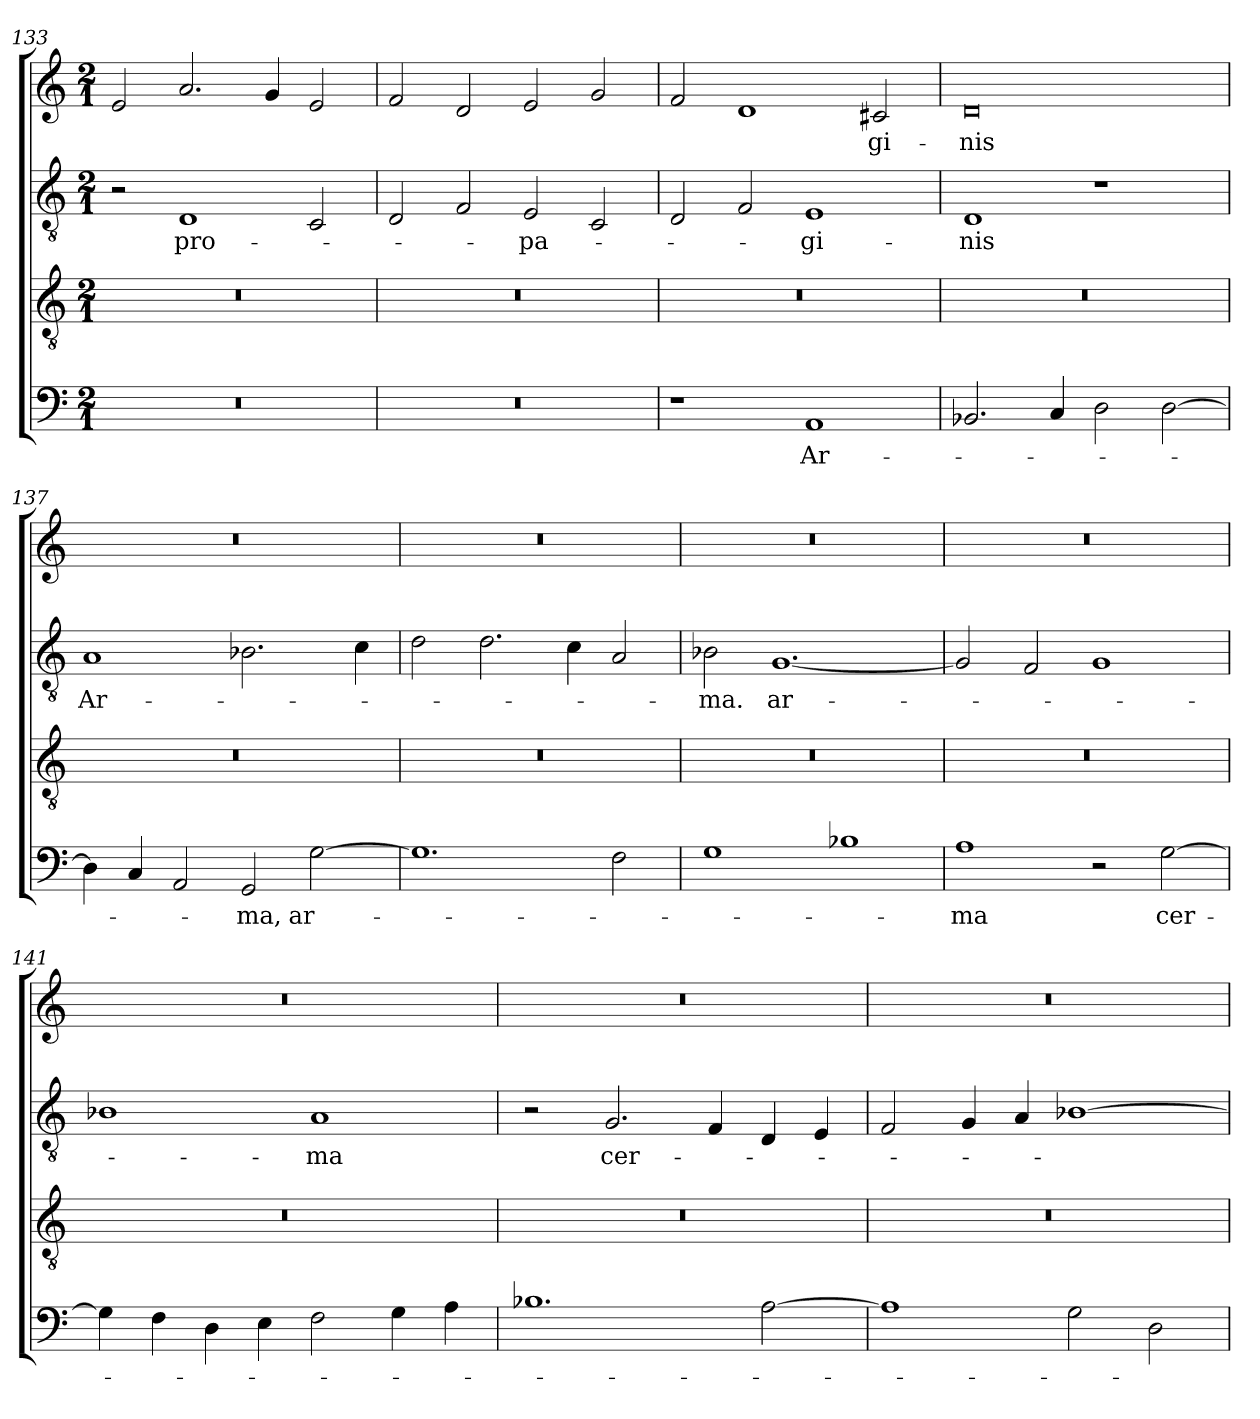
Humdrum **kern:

**kern	**text	**kern	**kern	**text	**kern	**text
*part4	*part4	*part3	*part2	*part2	*part1	*part1
*staff4	*staff4	*staff3	*staff2	*staff2	*staff1	*staff1
*clefF4	*	*clefGv2	*clefGv2	*	*clefG2	*
*M2/1	*	*M2/1	*M2/1	*	*M2/1	*
=133	=133	=133	=133	=133	=133	=133
0r	.	0r	2r	.	2e/	.
!	!	!	!	!LO:LY:b	!	!
.	.	.	1D	pro-	2.a/	.
.	.	.	.	.	4g/	.
.	.	.	2C/	.	2e/	.
=134	=134	=134	=134	=134	=134	=134
0r	.	0r	2D/	.	2f/	.
.	.	.	2F/	.	2d/	.
!	!	!	!	!LO:LY:b	!	!
.	.	.	2E/	-pa-	2e/	.
.	.	.	2C/	.	2g/	.
=135	=135	=135	=135	=135	=135	=135
1r	.	0r	2D/	.	2f/	.
.	.	.	2F/	.	1d	.
!	!LO:LY:b	!	!	!LO:LY:b	!	!
1AA	Ar-	.	1E	-gi-	.	.
!	!	!	!	!	!	!LO:LY:b
.	.	.	.	.	2c#X/	-gi-
=136	=136	=136	=136	=136	=136	=136
!	!	!	!	!LO:LY:b	!	!LO:LY:b
2.BB-X/	.	0r	1D	-nis	0d	-nis
4C/	.	.	.	.	.	.
2D\	.	.	1r	.	.	.
[2D\	.	.	.	.	.	.
=137	=137	=137	=137	=137	=137	=137
!	!	!	!	!LO:LY:b	!	!
4D\]	.	0r	1A	Ar-	0r	.
4C/	.	.	.	.	.	.
2AA/	.	.	.	.	.	.
!	!LO:LY:b	!	!	!	!	!
2GG/	-ma,	.	2.B-X\	.	.	.
!	!LO:LY:b	!	!	!	!	!
[2G\	ar-	.	.	.	.	.
.	.	.	4c\	.	.	.
!!LO:LB:g=z
=138	=138	=138	=138	=138	=138	=138
1.G]	.	0r	2d\	.	0r	.
.	.	.	2.d\	.	.	.
.	.	.	4c\	.	.	.
2F\	.	.	2A/	.	.	.
=139	=139	=139	=139	=139	=139	=139
!	!	!	!	!LO:LY:b	!	!
1G	.	0r	2B-X\	-ma.	0r	.
!	!	!	!	!LO:LY:b	!	!
.	.	.	[1.G	ar-	.	.
1B-X	.	.	.	.	.	.
=140	=140	=140	=140	=140	=140	=140
!	!LO:LY:b	!	!	!	!	!
1A	-ma	0r	2G/]	.	0r	.
.	.	.	2F/	.	.	.
2r	.	.	1G	.	.	.
!	!LO:LY:b	!	!	!	!	!
[2G\	cer-	.	.	.	.	.
=141	=141	=141	=141	=141	=141	=141
4G\]	.	0r	1B-X	.	0r	.
4F\	.	.	.	.	.	.
4D\	.	.	.	.	.	.
4E\	.	.	.	.	.	.
!	!	!	!	!LO:LY:b	!	!
2F\	.	.	1A	-ma	.	.
4G\	.	.	.	.	.	.
4A\	.	.	.	.	.	.
=142	=142	=142	=142	=142	=142	=142
1.B-X	.	0r	2r	.	0r	.
!	!	!	!	!LO:LY:b	!	!
.	.	.	2.G/	cer-	.	.
.	.	.	4F/	.	.	.
[2A\	.	.	4D/	.	.	.
.	.	.	4E/	.	.	.
=143	=143	=143	=143	=143	=143	=143
1A]	.	0r	2F/	.	0r	.
.	.	.	4G/	.	.	.
.	.	.	4A/	.	.	.
2G\	.	.	[1B-X	.	.	.
2D\	.	.	.	.	.	.
=	=	=	=	=	=	=
*-	*-	*-	*-	*-	*-	*-
